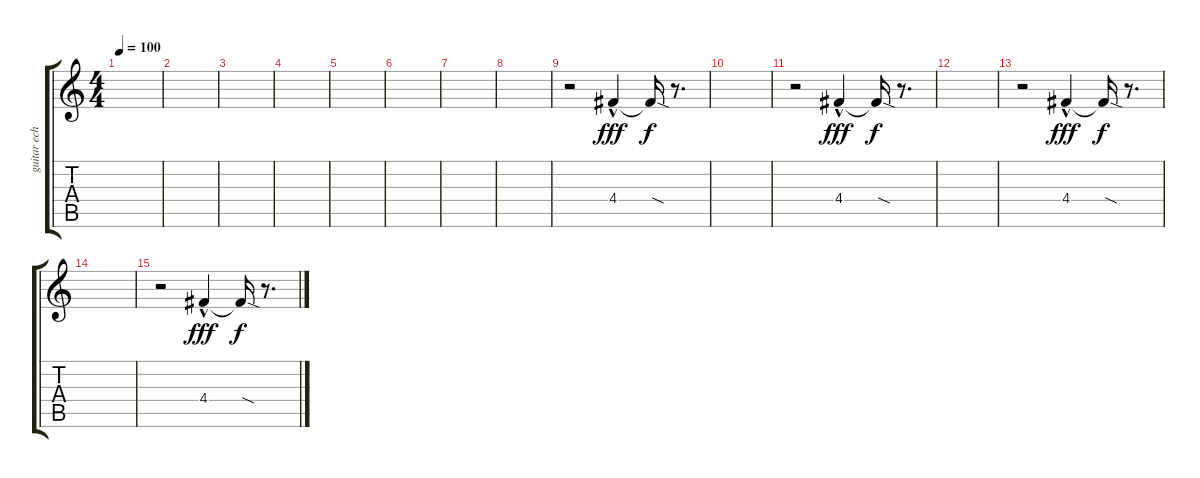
\track ("guitar echo" "guitar ech") {instrument overdrivenguitar}
\staff {score tabs}
\tuning (E4 B3 G3 D3 A2 E2) {hide}
\ts (4 4)
\tempo 100
\clef g2
\ks c
|
|
|
|
|
|
|
|
r.2 4.4{hac}.4{dy fff} 4.4{sod t}.16{dy f} r.8{d} |
|
r.2 4.4{hac}.4{dy fff} 4.4{sod t}.16{dy f} r.8{d} |
|
r.2 4.4{hac}.4{dy fff} 4.4{sod t}.16{dy f} r.8{d} |
|
r.2 4.4{hac}.4{dy fff} 4.4{sod t}.16{dy f} r.8{d}
